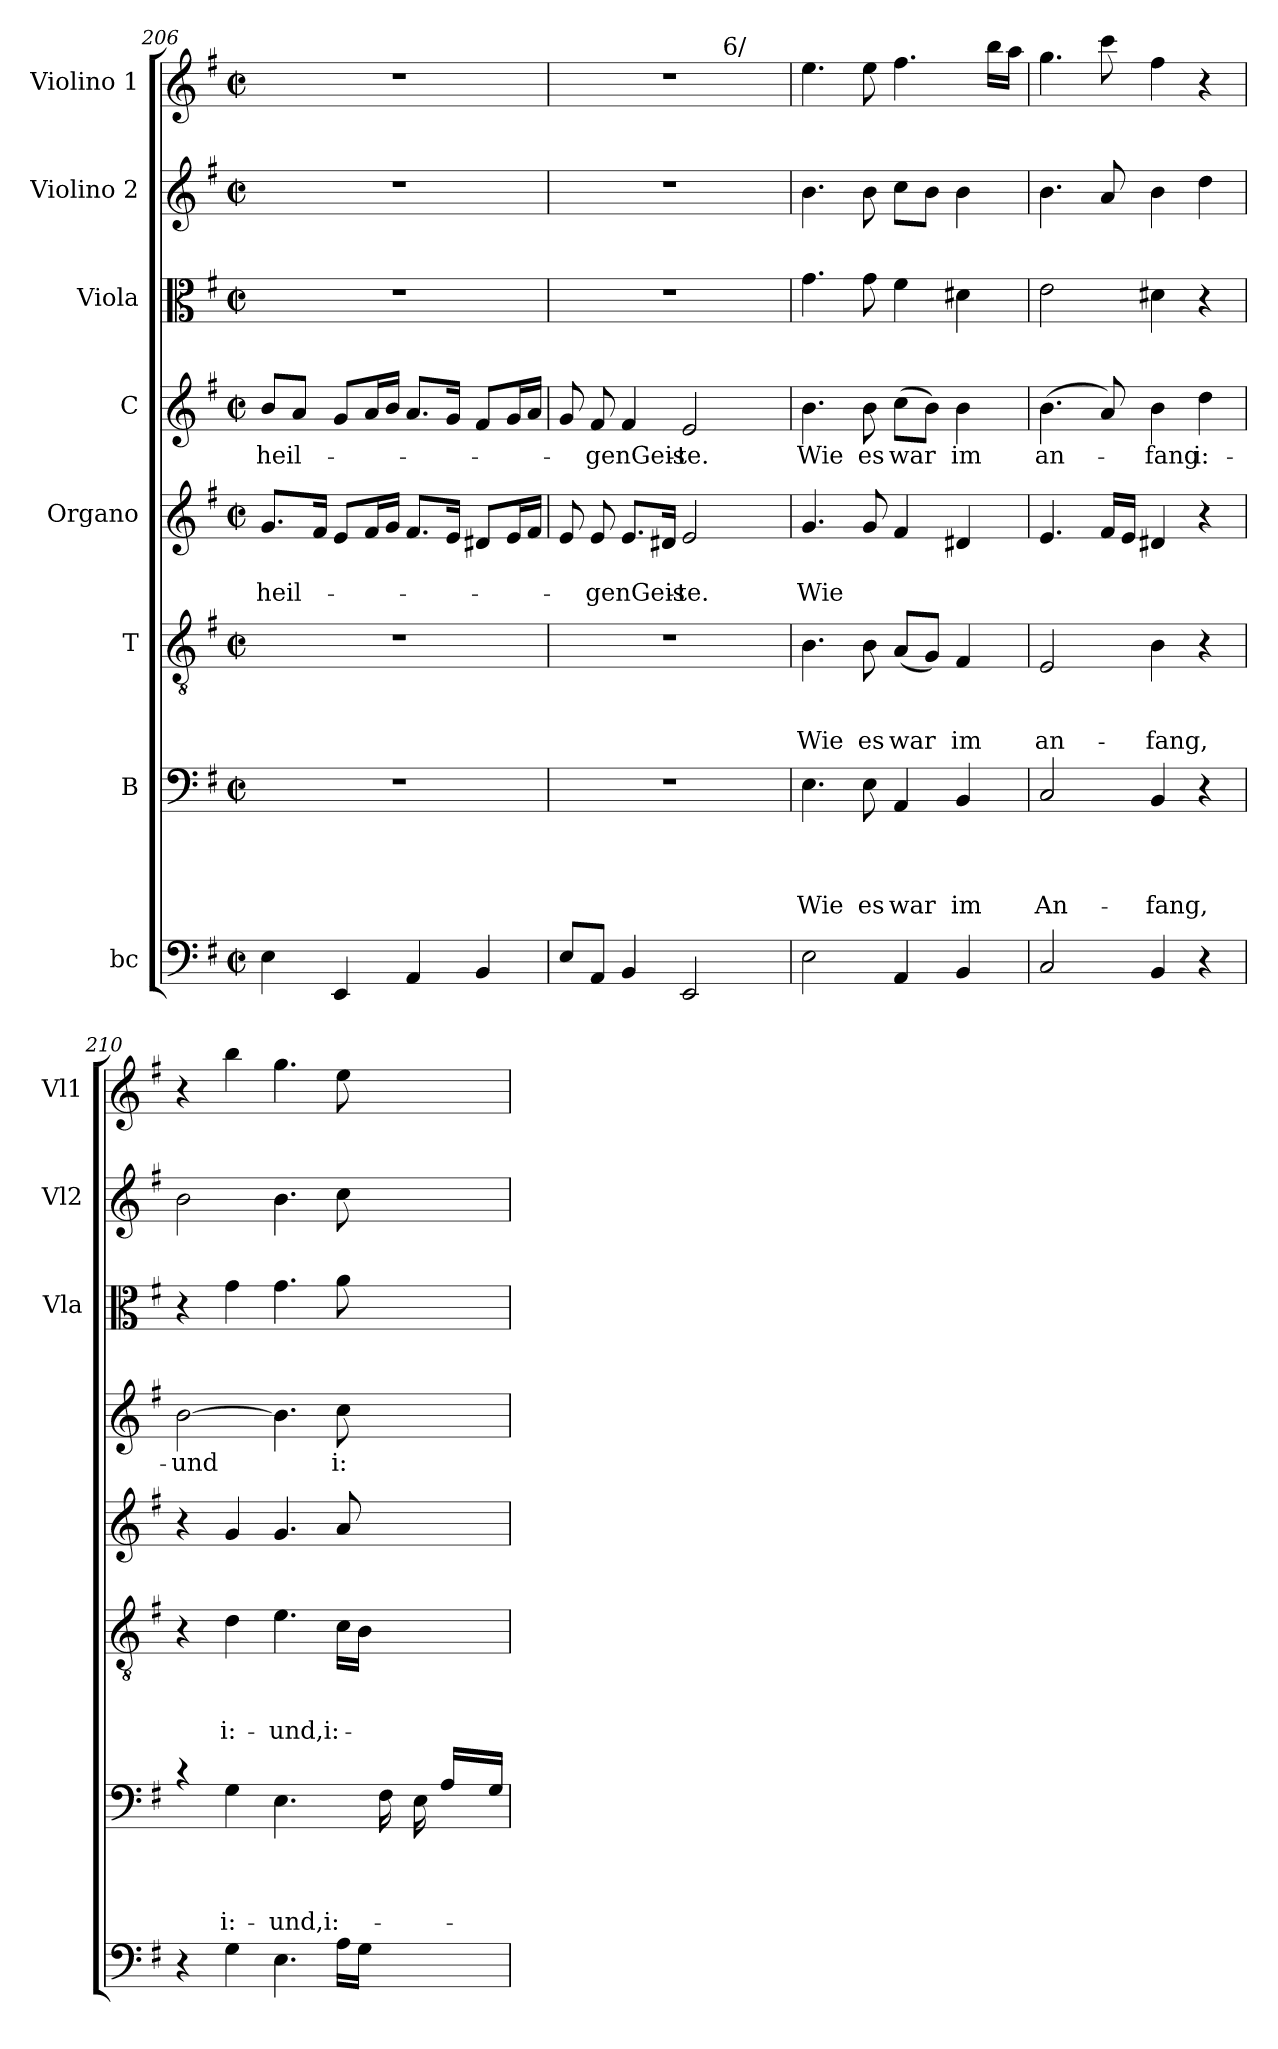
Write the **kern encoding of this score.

**kern	**kern	**text	**text	**text	**text	**kern	**text	**text	**text	**kern	**text	**text	**kern	**text	**kern	**kern	**kern
*part8	*part7	*part7	*part7	*part7	*part7	*part6	*part6	*part6	*part6	*part5	*part5	*part5	*part4	*part4	*part3	*part2	*part1
*staff8	*staff7	*staff7	*staff7	*staff7	*staff7	*staff6	*staff6	*staff6	*staff6	*staff5	*staff5	*staff5	*staff4	*staff4	*staff3	*staff2	*staff1
*I"bc	*I"B	*	*	*	*	*I"T	*	*	*	*I"Organo	*	*	*I"C	*	*I"Viola	*I"Violino 2	*I"Violino 1
*	*	*	*	*	*	*	*	*	*	*	*	*	*	*	*I'Vla	*I'Vl2	*I'Vl1
*clefF4	*clefF4	*	*	*	*	*clefGv2	*	*	*	*clefG2	*	*	*clefG2	*	*clefC3	*clefG2	*clefG2
*k[f#]	*k[f#]	*	*	*	*	*k[f#]	*	*	*	*k[f#]	*	*	*k[f#]	*	*k[f#]	*k[f#]	*k[f#]
*G:	*G:	*	*	*	*	*G:	*	*	*	*G:	*	*	*G:	*	*G:	*G:	*G:
*M2/2	*M2/2	*	*	*	*	*M2/2	*	*	*	*M2/2	*	*	*M2/2	*	*M2/2	*M2/2	*M2/2
*met(c|)	*met(c|)	*	*	*	*	*met(c|)	*	*	*	*met(c|)	*	*	*met(c|)	*	*met(c|)	*met(c|)	*met(c|)
=206	=206	=206	=206	=206	=206	=206	=206	=206	=206	=206	=206	=206	=206	=206	=206	=206	=206
!	!	!	!	!	!	!	!	!	!	!	!	!LO:LY:b	!	!LO:LY:b	!	!	!
4E\	1r	.	.	.	.	1r	.	.	.	8.g/L	.	heil-	8b/L	heil-	1r	1r	1r
.	.	.	.	.	.	.	.	.	.	.	.	.	8a/J	.	.	.	.
.	.	.	.	.	.	.	.	.	.	16f#/Jk	.	.	.	.	.	.	.
4EE/	.	.	.	.	.	.	.	.	.	8e/L	.	.	8g/L	.	.	.	.
.	.	.	.	.	.	.	.	.	.	16f#/L	.	.	16a/L	.	.	.	.
.	.	.	.	.	.	.	.	.	.	16g/JJ	.	.	16b/JJ	.	.	.	.
4AA/	.	.	.	.	.	.	.	.	.	8.f#/L	.	.	8.a/L	.	.	.	.
.	.	.	.	.	.	.	.	.	.	16e/Jk	.	.	16g/Jk	.	.	.	.
4BB/	.	.	.	.	.	.	.	.	.	8d#X/L	.	.	8f#/L	.	.	.	.
.	.	.	.	.	.	.	.	.	.	16e/L	.	.	16g/L	.	.	.	.
.	.	.	.	.	.	.	.	.	.	16f#/JJ	.	.	16a/JJ	.	.	.	.
=207	=207	=207	=207	=207	=207	=207	=207	=207	=207	=207	=207	=207	=207	=207	=207	=207	=207
*	*	*	*	*	*	*	*	*	*	*	*	*	*	*	*	*	*^
8E/L	1r	.	.	.	.	1r	.	.	.	8e/	.	.	8g/	.	1r	1r	1r	2ryy
!	!	!	!	!	!	!	!	!	!	!	!	!LO:LY:b	!	!LO:LY:b	!	!	!	!
8AA</J	.	.	.	.	.	.	.	.	.	8e/	.	-genGeis-	8f#/	-genGeis-	.	.	.	.
4BB</	.	.	.	.	.	.	.	.	.	8.e/L	.	.	4f#/	.	.	.	.	.
.	.	.	.	.	.	.	.	.	.	16d#X/Jk	.	.	.	.	.	.	.	.
!	!	!	!	!	!	!	!	!	!	!	!	!LO:LY:b	!	!LO:LY:b	!	!	!	!
2EE/	.	.	.	.	.	.	.	.	.	2e/	.	-te.	2e/	-te.	.	.	.	8.ryy
!	!	!	!	!	!	!	!	!	!	!	!	!	!	!	!	!	!	!LO:TX:a:t=6/
.	.	.	.	.	.	.	.	.	.	.	.	.	.	.	.	.	.	4ryy
.	.	.	.	.	.	.	.	.	.	.	.	.	.	.	.	.	.	16ryy
=208	=208	=208	=208	=208	=208	=208	=208	=208	=208	=208	=208	=208	=208	=208	=208	=208	=208	=208
!	!	!	!	!	!LO:LY:b	!	!	!	!LO:LY:b	!	!	!LO:LY:b	!	!LO:LY:b	!	!	!	!
*	*	*	*	*	*	*	*	*	*	*	*	*	*	*	*	*	*v	*v
2E\	4.E\	.	.	.	Wie	4.B\	.	.	Wie	4.g/	.	Wie	4.b\	Wie	4.g\	4.b\	4.ee\
!	!	!	!	!	!LO:LY:b	!	!	!	!LO:LY:b	!	!	!	!	!LO:LY:b	!	!	!
.	8E\	.	.	.	es	8B\	.	.	es	8g/	.	.	8b\	es	8g\	8b\	8ee\
!	!	!	!	!	!LO:LY:b	!	!	!	!LO:LY:b	!	!	!	!	!LO:LY:b	!	!	!
4AA</	4AA/	.	.	.	war	(<8A/L	.	.	war	4f#/	.	.	(>8cc\L	war	4f#\	8cc\L	4.ff#\
.	.	.	.	.	.	8G/J)	.	.	.	.	.	.	8b\J)	.	.	8b\J	.
!	!	!	!	!	!LO:LY:b	!	!	!	!LO:LY:b	!	!	!	!	!LO:LY:b	!	!	!
4BB/	4BB/	.	.	.	im	4F#/	.	.	im	4d#X/	.	.	4b\	im	4d#X\	4b\	.
.	.	.	.	.	.	.	.	.	.	.	.	.	.	.	.	.	16bb\LL
.	.	.	.	.	.	.	.	.	.	.	.	.	.	.	.	.	16aa\JJ
!!LO:PB:g=z
=209	=209	=209	=209	=209	=209	=209	=209	=209	=209	=209	=209	=209	=209	=209	=209	=209	=209
!	!	!	!	!	!LO:LY:b	!	!	!	!LO:LY:b	!	!	!	!	!LO:LY:b	!	!	!
2C/	2C/	.	.	.	An-	2E/	.	.	an-	4.e/	.	.	(>4.b\	an-	2e\	4.b\	4.gg\
.	.	.	.	.	.	.	.	.	.	16f#/LL	.	.	8a/)	.	.	8a/	8ccc\
.	.	.	.	.	.	.	.	.	.	16e/JJ	.	.	.	.	.	.	.
!	!	!	!	!	!LO:LY:b	!	!	!	!LO:LY:b	!	!	!	!	!LO:LY:b	!	!	!
4BB/	4BB/	.	.	.	-fang,	4B\	.	.	-fang,	4d#X/	.	.	4b\	-fang	4d#X\	4b\	4ff#\
!	!	!	!	!	!	!	!	!	!	!	!	!	!	!LO:LY:b	!	!	!
4r	4r	.	.	.	.	4r	.	.	.	4r	.	.	4dd\	i:-	4r	4dd\	4r
=210	=210	=210	=210	=210	=210	=210	=210	=210	=210	=210	=210	=210	=210	=210	=210	=210	=210
*	*^	*	*	*	*	*	*	*	*	*	*	*	*	*	*	*	*
!	!	!	!	!	!	!	!	!	!	!	!	!	!	!	!LO:LY:b	!	!	!
4r	4rc	1ryy	.	.	.	.	4r	.	.	.	4r	.	.	[>2b\	-und	4r	2b\	4r
!	!	!	!	!	!	!LO:LY:b	!	!	!	!LO:LY:b	!	!	!	!	!	!	!	!
4G\	4G\	.	.	.	.	i:-	4d\	.	.	i:-	4g/	.	.	.	.	4g\	.	4bb\
!	!	!	!	!	!	!LO:LY:b	!	!	!	!LO:LY:b	!	!	!	!	!	!	!	!
4.E\	4.E\	.	.	.	.	-und,i:-	4.e\	.	.	-und,i:-	4.g/	.	.	4.b\]	.	4.g\	4.b\	4.gg\
!	!	!	!	!	!	!	!	!	!	!	!	!	!	!	!LO:LY:b	!	!	!
16A\LL	4ryy	.	.	.	.	.	16c\LL	.	.	.	8a/	.	.	8cc\	i:-	8a\	8cc\	8ee\
16G\JJ	.	.	.	.	.	.	16B\JJ	.	.	.	.	.	.	.	.	.	.	.
4ryy	.	16F#\	.	.	.	.	4ryy	.	.	.	4ryy	.	.	4ryy	.	4ryy	4ryy	4ryy
.	.	32ryy	.	.	.	.	.	.	.	.	.	.	.	.	.	.	.	.
.	.	16E\	.	.	.	.	.	.	.	.	.	.	.	.	.	.	.	.
.	32ryy	.	.	.	.	.	.	.	.	.	.	.	.	.	.	.	.	.
.	16A/LL	8.ryy	.	.	.	.	.	.	.	.	.	.	.	.	.	.	.	.
.	16ryy	.	.	.	.	.	.	.	.	.	.	.	.	.	.	.	.	.
16.ryy	.	.	.	.	.	.	16.ryy	.	.	.	16.ryy	.	.	16.ryy	.	16.ryy	16.ryy	16.ryy
.	16G/JJ	.	.	.	.	.	.	.	.	.	.	.	.	.	.	.	.	.
*	*v	*v	*	*	*	*	*	*	*	*	*	*	*	*	*	*	*	*
=	=	=	=	=	=	=	=	=	=	=	=	=	=	=	=	=	=
*-	*-	*-	*-	*-	*-	*-	*-	*-	*-	*-	*-	*-	*-	*-	*-	*-	*-
